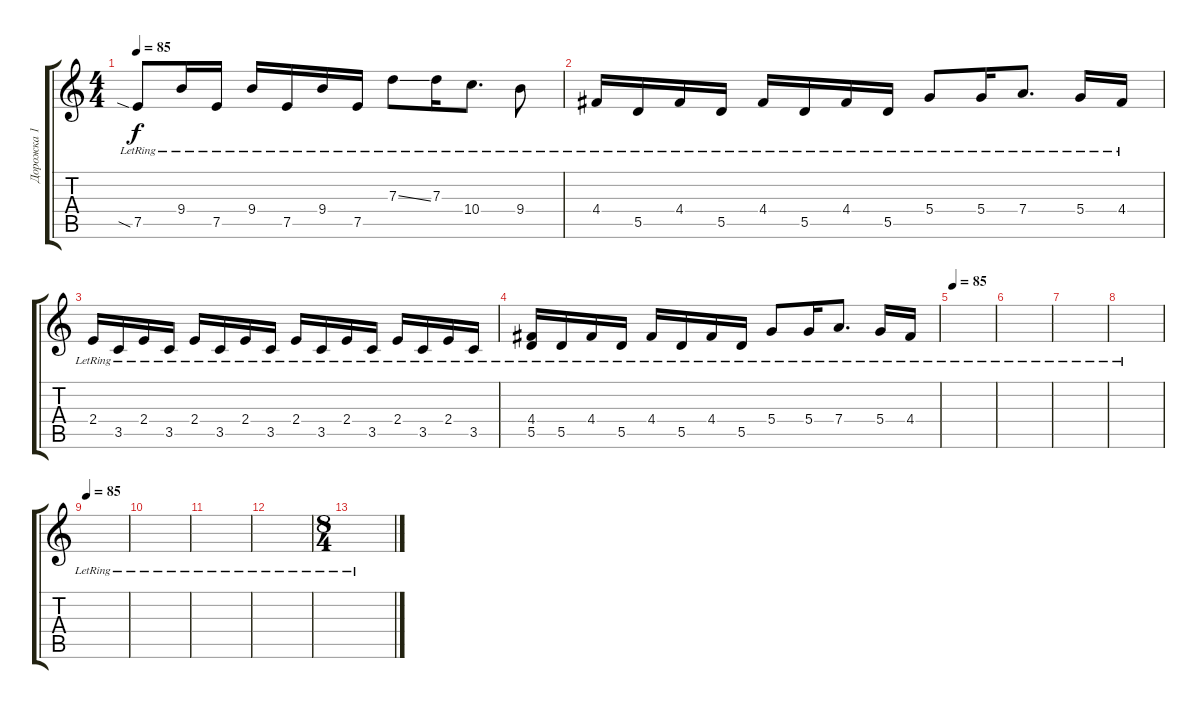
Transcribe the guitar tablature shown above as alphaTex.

\track ("Дорожка 1" "Дорожка 1") {instrument acousticguitarnylon}
\staff {score tabs}
\tuning (E4 B3 G3 D3 A2 E2) {hide}
\ts (4 4)
\tempo 85
\clef g2
\ks c
7.5{sia lr}.8{dy f} 9.4{lr}.16 7.5{lr}.16 9.4{lr}.16 7.5{lr}.16 9.4{lr}.16 7.5{lr}.16 7.3{ss lr}.8 7.3{lr}.16 10.4{lr}.8{d} 9.4{lr}.8 |
4.4{lr}.16 5.5{lr}.16 4.4{lr}.16 5.5{lr}.16 4.4{lr}.16 5.5{lr}.16 4.4{lr}.16 5.5{lr}.16 5.4{lr}.8 5.4{lr}.16 7.4{lr}.8{d} 5.4{lr}.16 4.4{lr}.16 |
2.4{lr}.16 3.5{lr}.16 2.4{lr}.16 3.5{lr}.16 2.4{lr}.16 3.5{lr}.16 2.4{lr}.16 3.5{lr}.16 2.4{lr}.16 3.5{lr}.16 2.4{lr}.16 3.5{lr}.16 2.4{lr}.16 3.5{lr}.16 2.4{lr}.16 3.5{lr}.16 |
(4.4{lr} 5.5{lr}).16 5.5{lr}.16 4.4{lr}.16 5.5{lr}.16 4.4{lr}.16 5.5{lr}.16 4.4{lr}.16 5.5{lr}.16 5.4{lr}.8 5.4{lr}.16 7.4{lr}.8{d} 5.4{lr}.16 4.4{lr}.16 |
\tempo 85
|
|
|
|
\tempo 85
|
|
|
|
\ts (8 4)
